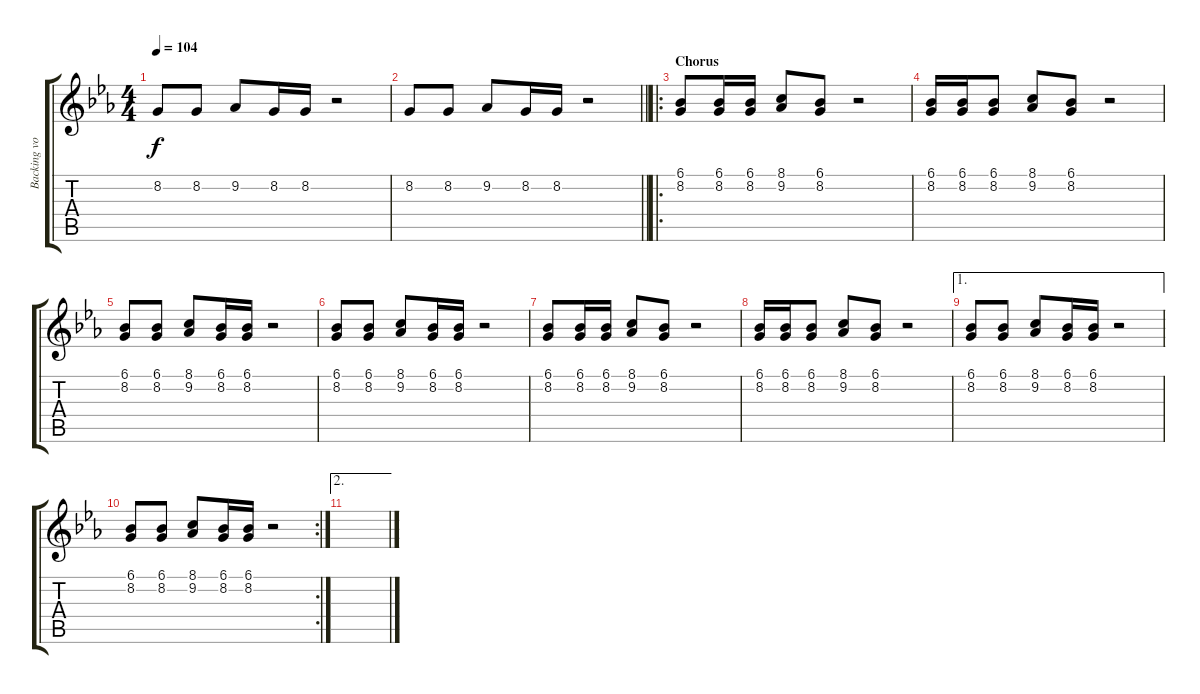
\track ("Backing vocals" "Backing vo") {instrument sopranosax}
\staff {score tabs}
\tuning (E4 B3 G3 D3 A2 E2) {hide}
\ts (4 4)
\tempo 104
\clef g2
\ks eb
8.2.8{dy f} 8.2.8 9.2.8 8.2.16 8.2.16 r.2 |
\barLineRight lightlight
8.2.8 8.2.8 9.2.8 8.2.16 8.2.16 r.2 |
\ro
\section ("" "Chorus")
(6.1 8.2).8 (6.1 8.2).16 (6.1 8.2).16 (8.1 9.2).8 (6.1 8.2).8 r.2 |
(6.1 8.2).16 (6.1 8.2).16 (6.1 8.2).8 (8.1 9.2).8 (6.1 8.2).8 r.2 |
(6.1 8.2).8 (6.1 8.2).8 (8.1 9.2).8 (6.1 8.2).16 (6.1 8.2).16 r.2 |
(6.1 8.2).8 (6.1 8.2).8 (8.1 9.2).8 (6.1 8.2).16 (6.1 8.2).16 r.2 |
(6.1 8.2).8 (6.1 8.2).16 (6.1 8.2).16 (8.1 9.2).8 (6.1 8.2).8 r.2 |
(6.1 8.2).16 (6.1 8.2).16 (6.1 8.2).8 (8.1 9.2).8 (6.1 8.2).8 r.2 |
\ae 1
(6.1 8.2).8 (6.1 8.2).8 (8.1 9.2).8 (6.1 8.2).16 (6.1 8.2).16 r.2 |
\rc 2
(6.1 8.2).8 (6.1 8.2).8 (8.1 9.2).8 (6.1 8.2).16 (6.1 8.2).16 r.2 |
\ae 2
